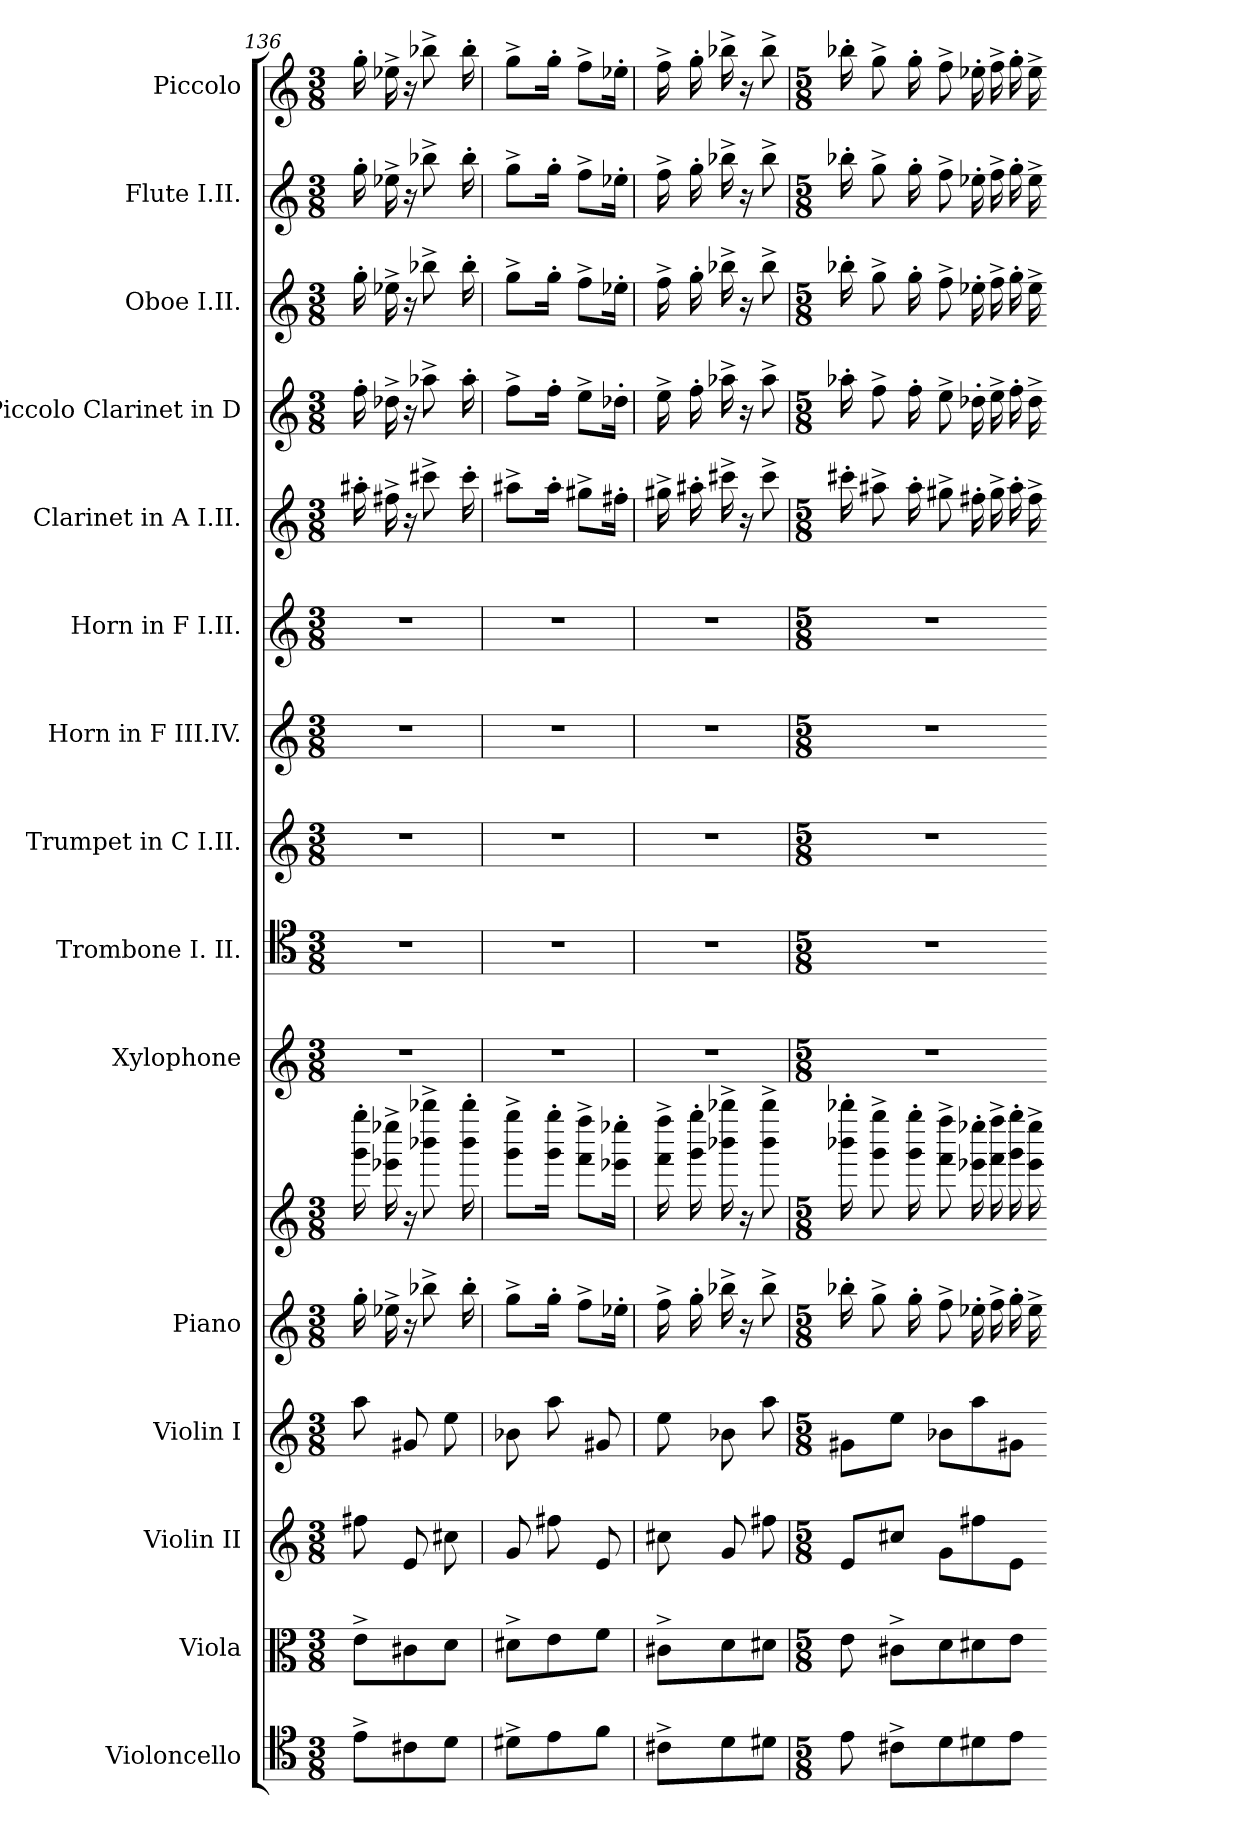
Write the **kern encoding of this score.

**kern	**kern	**kern	**kern	**kern	**kern	**kern	**kern	**kern	**kern	**kern	**kern	**kern	**kern	**kern	**kern
*part15	*part14	*part13	*part12	*part11	*part11	*part10	*part9	*part8	*part7	*part6	*part5	*part4	*part3	*part2	*part1
*staff16	*staff15	*staff14	*staff13	*staff12	*staff11	*staff10	*staff9	*staff8	*staff7	*staff6	*staff5	*staff4	*staff3	*staff2	*staff1
*I"Violoncello	*I"Viola	*I"Violin II	*I"Violin I	*I"Piano	*	*I"Xylophone	*I"Trombone I. II.	*I"Trumpet in C I.II.	*I"Horn in F III.IV.	*I"Horn in F I.II.	*I"Clarinet in A I.II.	*I" Piccolo Clarinet in D	*I"Oboe I.II.	*I"Flute I.II.	*I"Piccolo
*I'Vc.	*I'Vla.	*I'Vln. II	*I'Vln. I	*I'Pno	*	*I'Xyl.	*I'Tbn.	*I'C Tpt.	*I'Hn.	*I'Hn.	*I'A Cl.	*I'D Cl.	*I'Ob.	*I'Fl.	*I'Picc.
*clefC4	*clefC3	*clefG2	*clefG2	*clefG2	*clefG2	*clefG2	*clefC4	*clefG2	*clefG2	*clefG2	*clefG2	*clefG2	*clefG2	*clefG2	*clefG2
*	*	*	*	*	*	*ITrd-7c-12	*	*	*ITrd4c7	*ITrd4c7	*ITrd2c3	*ITrd-1c-2	*	*	*ITrd-7c-12
*k[]	*k[]	*k[]	*k[]	*k[]	*k[]	*k[]	*k[]	*k[]	*	*	*	*	*k[]	*k[]	*k[]
*M3/8	*M3/8	*M3/8	*M3/8	*M3/8	*M3/8	*M3/8	*M3/8	*M3/8	*M3/8	*M3/8	*M3/8	*M3/8	*M3/8	*M3/8	*M3/8
=136	=136	=136	=136	=136	=136	=136	=136	=136	=136	=136	=136	=136	=136	=136	=136
8e^L	8e^L	8ff#X	8aa	16gg'	16ggg' 16gggg'	8%3r	8%3r	8%3r	8%3r	8%3r	16ff##X'	16gg'	16gg'	16gg'	16ggg'
.	.	.	.	16ee-X^	16eee-X^ 16eeee-X^	.	.	.	.	.	16dd#X^	16ee-X^	16ee-X^	16ee-X^	16eee-X^
8c#X	8c#X	8e	8g#X	16r	16r	.	.	.	.	.	16r	16r	16r	16r	16r
.	.	.	.	8bb-X^	8bbb-X^ 8bbbb-X^	.	.	.	.	.	8aa#X^	8bb-X^	8bb-X^	8bb-X^	8bbb-X^
8dJ	8dJ	8cc#X	8ee	.	.	.	.	.	.	.	.	.	.	.	.
.	.	.	.	16bb-'	16bbb-' 16bbbb-'	.	.	.	.	.	16aa#'	16bb-'	16bb-'	16bb-'	16bbb-'
=137	=137	=137	=137	=137	=137	=137	=137	=137	=137	=137	=137	=137	=137	=137	=137
8d#X^L	8d#X^L	8g	8b-X	8gg^L	8ggg^ 8gggg^L	8%3r	8%3r	8%3r	8%3r	8%3r	8ff##X^L	8gg^L	8gg^L	8gg^L	8ggg^L
8e	8e	8ff#X	8aa	16gg'Jk	16ggg' 16gggg'Jk	.	.	.	.	.	16ff##'Jk	16gg'Jk	16gg'Jk	16gg'Jk	16ggg'Jk
.	.	.	.	8ff^L	8fff^ 8ffff^L	.	.	.	.	.	8ee#X^L	8ff^L	8ff^L	8ff^L	8fff^L
8fJ	8fJ	8e	8g#X/	.	.	.	.	.	.	.	.	.	.	.	.
.	.	.	.	16ee-X'Jk	16eee-X' 16eeee-X'Jk	.	.	.	.	.	16dd#X'Jk	16ee-X'Jk	16ee-X'Jk	16ee-X'Jk	16eee-X'Jk
=138	=138	=138	=138	=138	=138	=138	=138	=138	=138	=138	=138	=138	=138	=138	=138
8c#X^L	8c#X^L	8cc#X	8ee	16ff^	16fff^ 16ffff^	8%3r	8%3r	8%3r	8%3r	8%3r	16ee#X^	16ff^	16ff^	16ff^	16fff^
.	.	.	.	16gg'	16ggg' 16gggg'	.	.	.	.	.	16ff##X'	16gg'	16gg'	16gg'	16ggg'
8d	8d	8g	8b-X	16bb-X^	16bbb-X^ 16bbbb-X^	.	.	.	.	.	16aa#X^	16bb-X^	16bb-X^	16bb-X^	16bbb-X^
.	.	.	.	16r	16r	.	.	.	.	.	16r	16r	16r	16r	16r
8d#XJ	8d#XJ	8ff#X	8aa	8bb-^	8bbb-^ 8bbbb-^	.	.	.	.	.	8aa#^	8bb-^	8bb-^	8bb-^	8bbb-^
=139	=139	=139	=139	=139	=139	=139	=139	=139	=139	=139	=139	=139	=139	=139	=139
*M5/8	*M5/8	*M5/8	*M5/8	*M5/8	*M5/8	*M5/8	*M5/8	*M5/8	*M5/8	*M5/8	*M5/8	*M5/8	*M5/8	*M5/8	*M5/8
8e	8e	8eL	8g#XL	16bb-X'	16bbb-X' 16bbbb-X'	8%5r	8%5r	8%5r	8%5r	8%5r	16aa#X'	16bb-X'	16bb-X'	16bb-X'	16bbb-X'
.	.	.	.	8gg^	8ggg^ 8gggg^	.	.	.	.	.	8ff##X^	8gg^	8gg^	8gg^	8ggg^
8c#X^L	8c#X^L	8cc#XJ	8eeJ	.	.	.	.	.	.	.	.	.	.	.	.
.	.	.	.	16gg'	16ggg' 16gggg'	.	.	.	.	.	16ff##'	16gg'	16gg'	16gg'	16ggg'
8d	8d	8gL	8b-XL	8ff^	8fff^ 8ffff^	.	.	.	.	.	8ee#X^	8ff^	8ff^	8ff^	8fff^
8d#X	8d#X	8ff#X	8aa	16ee-X'	16eee-X' 16eeee-X'	.	.	.	.	.	16dd#X'	16ee-X'	16ee-X'	16ee-X'	16eee-X'
.	.	.	.	16ff^	16fff^ 16ffff^	.	.	.	.	.	16ee#^	16ff^	16ff^	16ff^	16fff^
8eJ	8eJ	8eJ	8g#XJ	16gg'	16ggg' 16gggg'	.	.	.	.	.	16ff##'	16gg'	16gg'	16gg'	16ggg'
.	.	.	.	16ee-^	16eee-^ 16eeee-^	.	.	.	.	.	16dd#^	16ee-^	16ee-^	16ee-^	16eee-^
=-	=-	=-	=-	=-	=-	=-	=-	=-	=-	=-	=-	=-	=-	=-	=-
*-	*-	*-	*-	*-	*-	*-	*-	*-	*-	*-	*-	*-	*-	*-	*-
